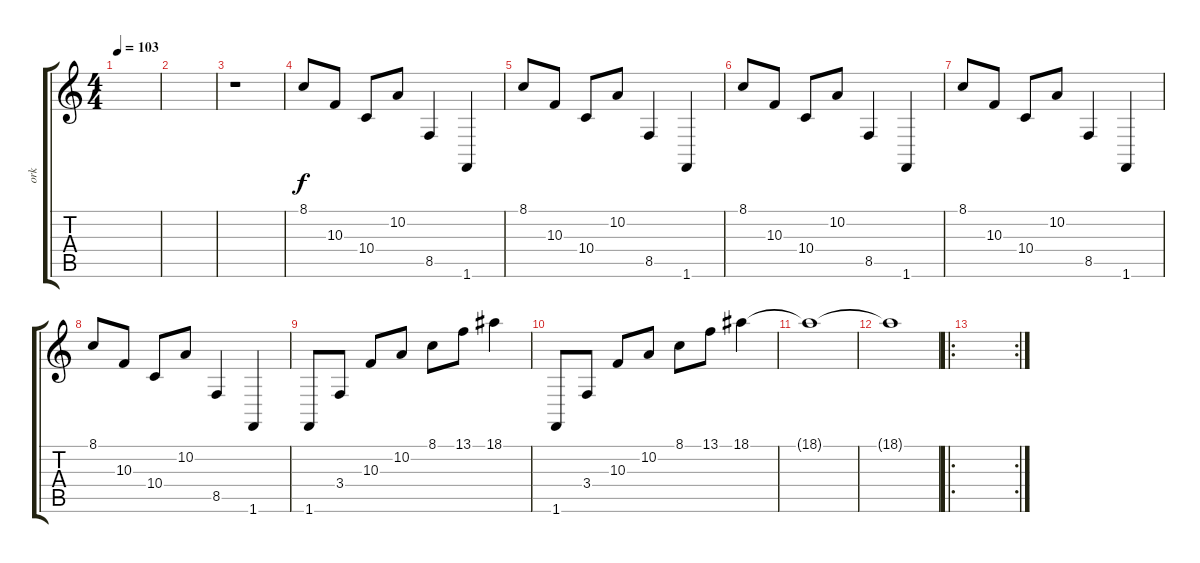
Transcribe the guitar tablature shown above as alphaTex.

\track ("ork" "ork") {instrument stringensemble1}
\staff {score tabs}
\tuning (E4 B3 G3 D3 A2 E2) {hide}
\ts (4 4)
\tempo 103
\clef g2
\ks c
|
|
r.1{volume 16} |
8.1.8 10.3.8 10.4.8 10.2.8 8.5.4 1.6.4 |
8.1.8 10.3.8 10.4.8 10.2.8 8.5.4 1.6.4 |
8.1.8 10.3.8 10.4.8 10.2.8 8.5.4 1.6.4 |
8.1.8 10.3.8 10.4.8 10.2.8 8.5.4 1.6.4 |
8.1.8 10.3.8 10.4.8 10.2.8 8.5.4 1.6.4 |
1.6.8 3.4.8 10.3.8 10.2.8 8.1.8 13.1.8 18.1.4 |
1.6.8 3.4.8 10.3.8 10.2.8 8.1.8 13.1.8 18.1.4 |
18.1{t}.1 |
18.1{t}.1 |
\ro
\rc 2
